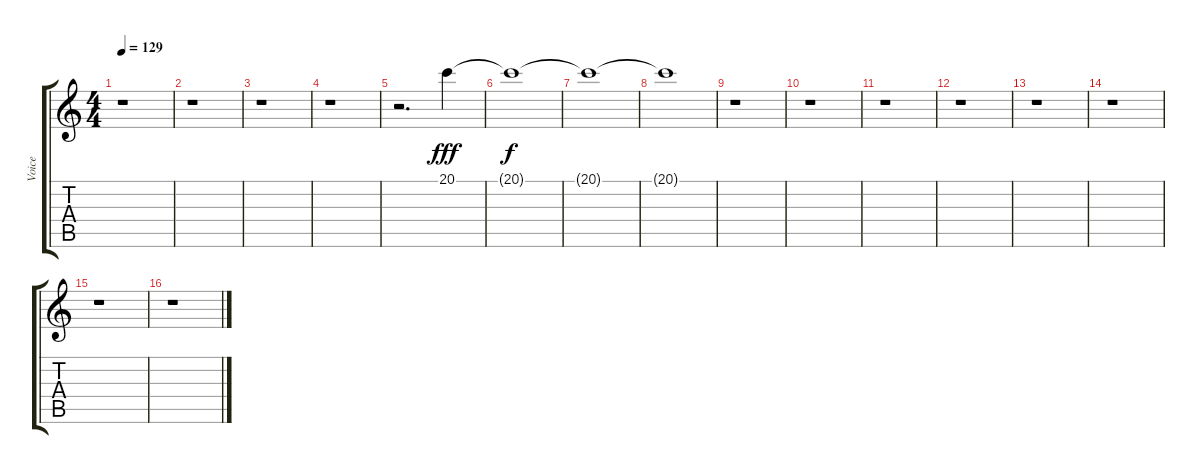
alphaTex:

\track ("Voice" "Voice") {instrument lead2sawtooth}
\staff {score tabs}
\tuning (E4 B3 G3 D3 A2 E2) {hide}
\ts (4 4)
\tempo 129
\clef g2
\ks c
r.1{dy fff instrument lead2sawtooth} |
r.1 |
r.1 |
r.1 |
r.2{d} 20.1.4 |
20.1{t}.1{dy f} |
20.1{t}.1 |
20.1{t}.1 |
r.1 |
r.1 |
r.1 |
r.1 |
r.1 |
r.1 |
r.1 |
r.1
